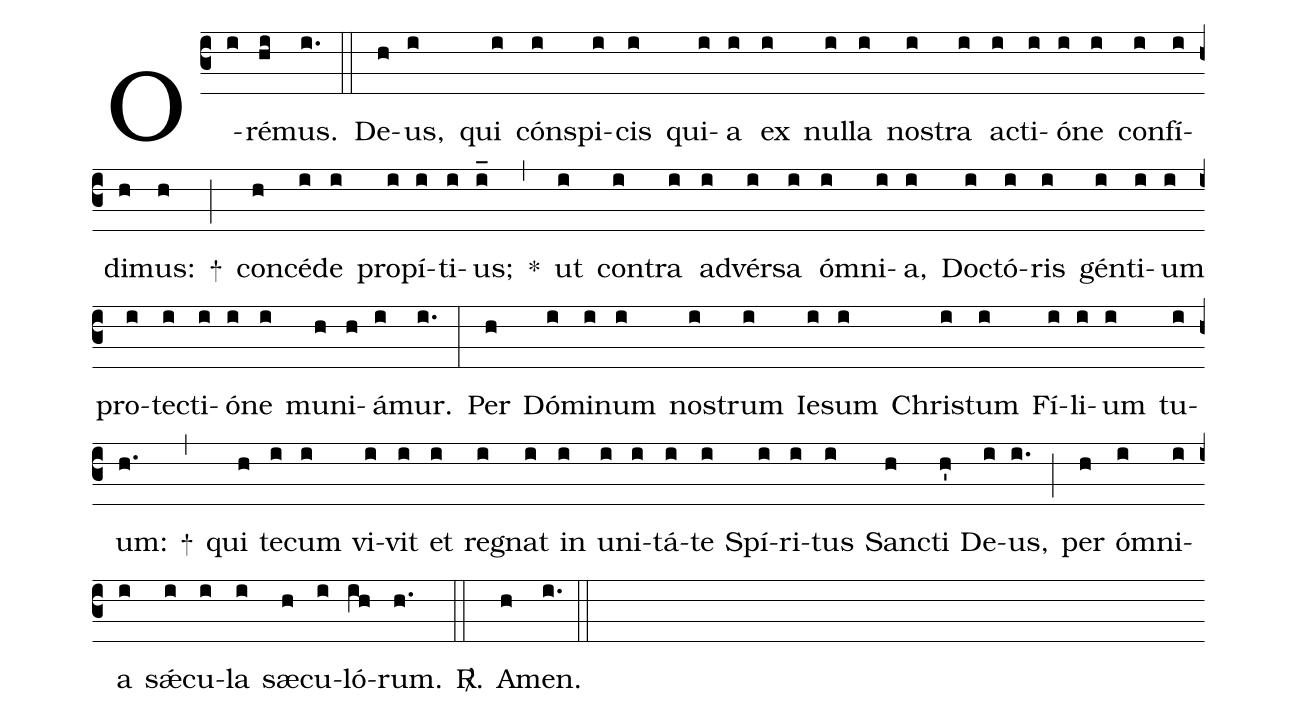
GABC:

%%
(c3)
O(i)ré(hi)mus.(i.) (::)

De(h)us,(i) qui(i) cón(i)spi(i)cis(i) qui(i)a(i) ex(i) nul(i)la(i) nos(i)tra(i) ac(i)ti(i)ó(i)ne(i) con(i)fí(i)di(h)mus:(h) +(;)
con(h)cé(i)de(i) pro(i)pí(i)ti(i)us;(i_) *(,)
ut(i) con(i)tra(i) ad(i)vér(i)sa(i) óm(i)ni(i)a,(i) Doc(i)tó(i)ris(i) gén(i)ti(i)um(i) pro(i)tec(i)ti(i)ó(i)ne(i) mu(h)ni(h)á(i)mur.(i.) (:)

Per(h) Dó(i)mi(i)num(i) nos(i)trum(i) Ie(i)sum(i) Chris(i)tum(i) Fí(i)li(i)um(i) tu(i)um:(h.) +(,)
qui(h) te(i)cum(i) vi(i)vit(i) et(i) reg(i)nat(i) in(i) u(i)ni(i)tá(i)te(i) Spí(i)ri(i)tus(i) San(h)cti(h') De(i)us,(i.) (;)
per(h) óm(i)ni(i)a(i) sǽ(i)cu(i)la(i) sæ(h)cu(i)ló(ih)rum.(h.) <sp>R/</sp>.(::)
A(h)men.(i.) (::)
